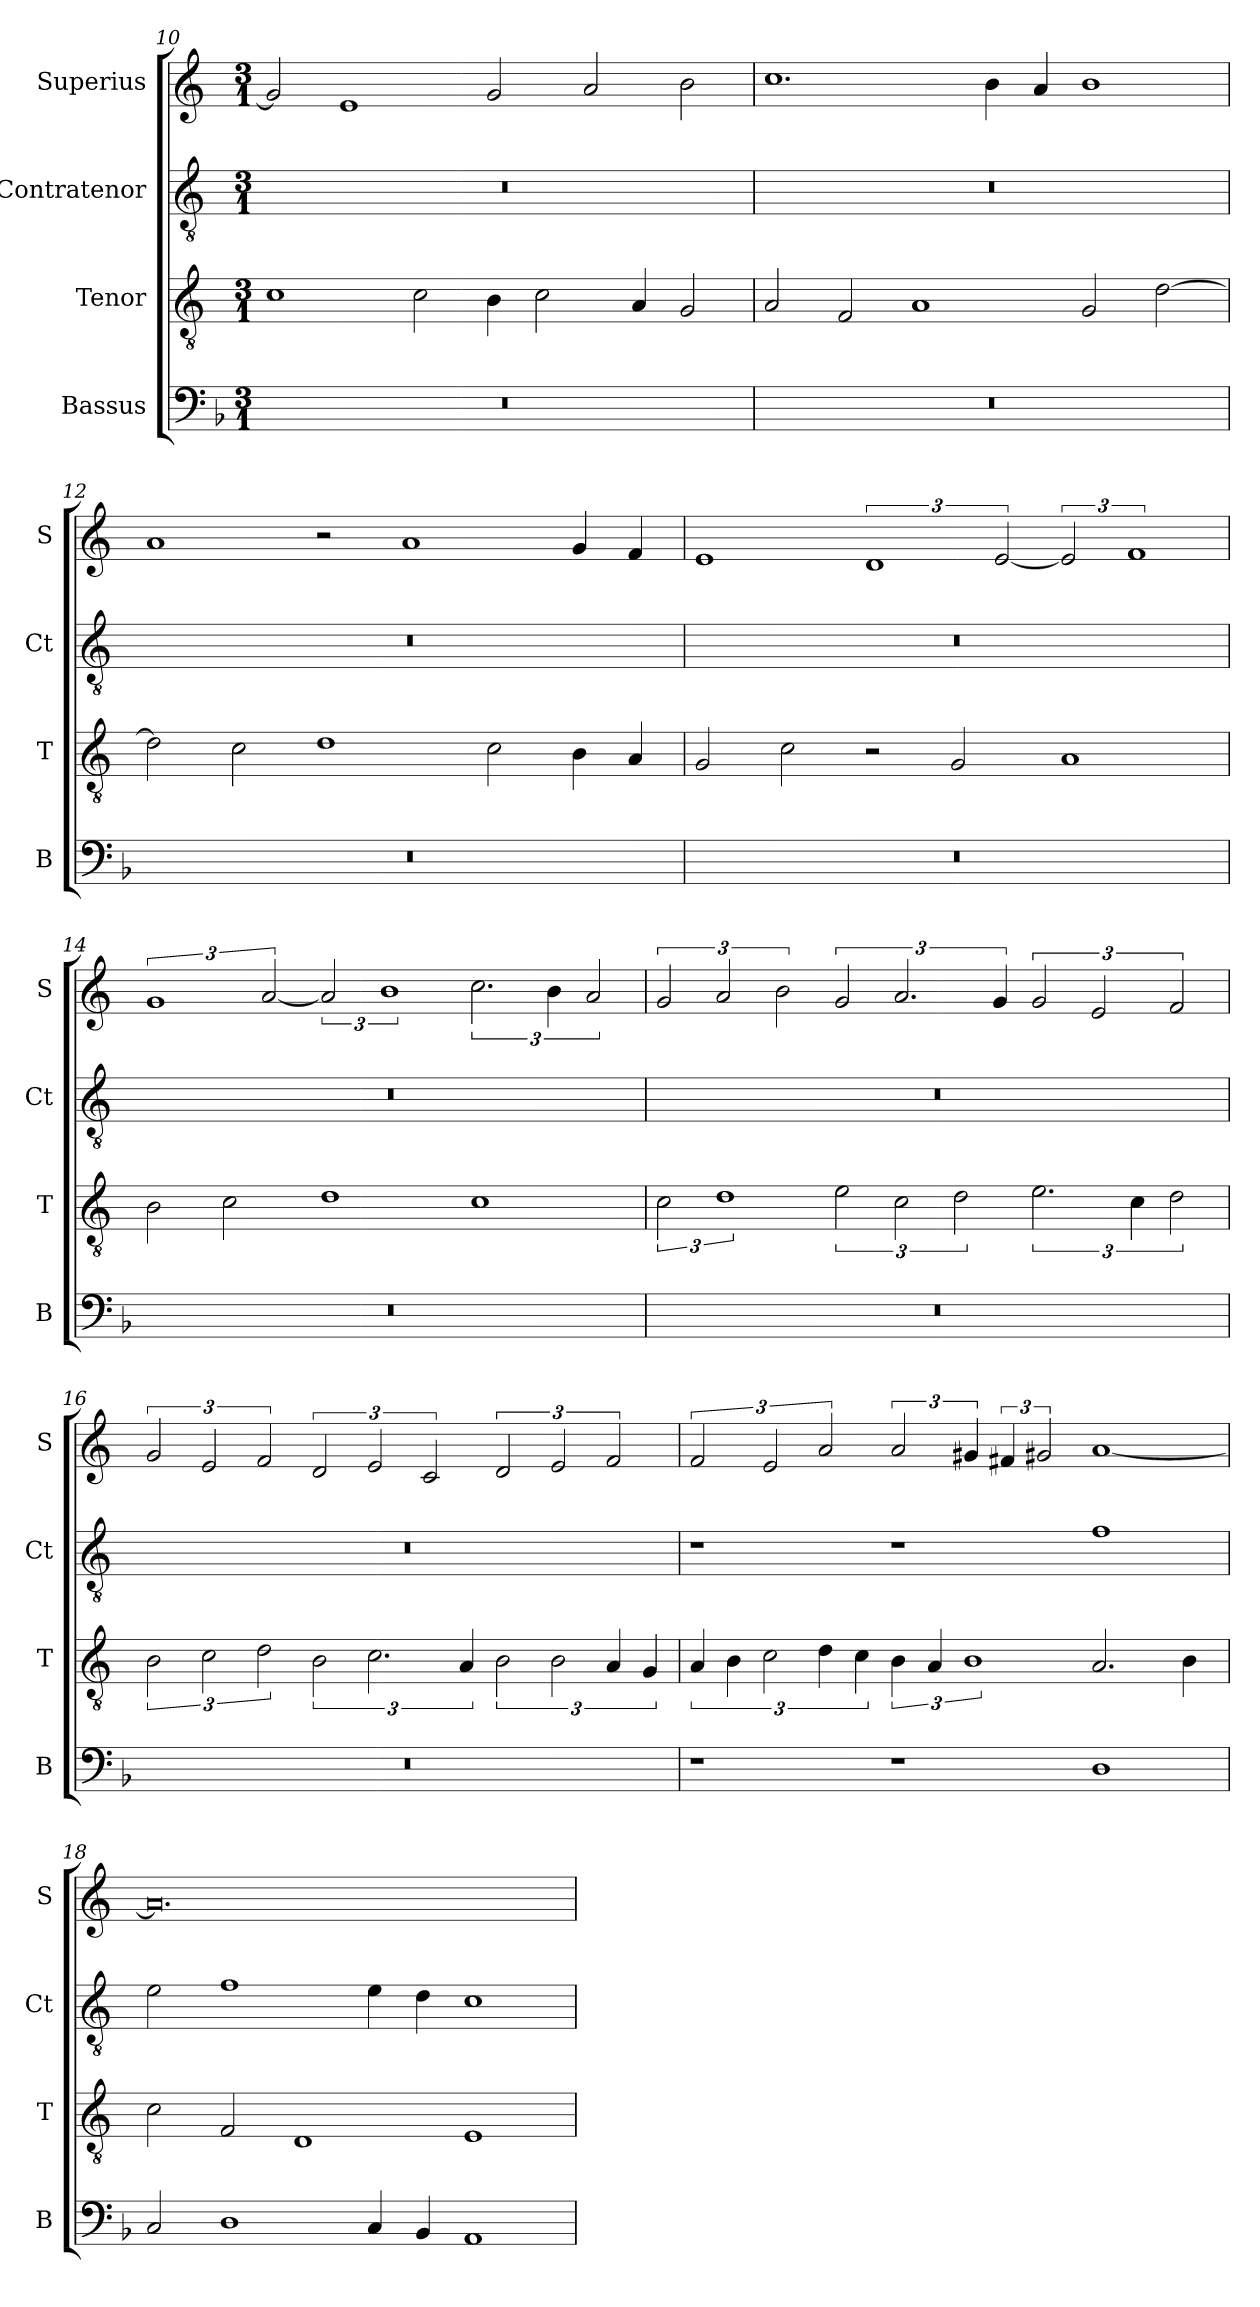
**kern	**kern	**kern	**kern
*part4	*part3	*part2	*part1
*staff4	*staff3	*staff2	*staff1
*I"Bassus	*I"Tenor	*I"Contratenor	*I"Superius
*I'B	*I'T	*I'Ct	*I'S
*clefF4	*clefGv2	*clefGv2	*clefG2
*k[b-]	*k[]	*k[]	*k[]
*M3/1	*M3/1	*M3/1	*M3/1
=10	=10	=10	=10
0.r	1c	0.r	2g]
.	.	.	1e
.	2c	.	.
.	4B	.	2g
.	2c	.	.
.	.	.	2a
.	4A	.	.
.	2G	.	2b
=11	=11	=11	=11
0.r	2A	0.r	1.cc
.	2F	.	.
.	1A	.	.
.	.	.	4b
.	.	.	4a
.	2G	.	1b
.	[2d	.	.
=12	=12	=12	=12
0.r	2d]	0.r	1a
.	2c	.	.
.	1d	.	2r
.	.	.	1a
.	2c	.	.
.	4B	.	4g
.	4A	.	4f
=13	=13	=13	=13
0.r	2G	0.r	1e
.	2c	.	.
.	2r	.	3%2d
.	2G	.	.
.	.	.	[3e
.	1A	.	3e]
.	.	.	3%2f
=14	=14	=14	=14
0.r	2B	0.r	3%2g
.	2c	.	.
.	.	.	[3a
.	1d	.	3a]
.	.	.	3%2b
.	1c	.	3.cc
.	.	.	6b
.	.	.	3a
=15	=15	=15	=15
0.r	3c	0.r	3g
.	3%2d	.	3a
.	.	.	3b
.	3e	.	3g
.	3c	.	3.a
.	3d	.	.
.	.	.	6g
.	3.e	.	3g
.	.	.	3e
.	6c	.	.
.	3d	.	3f
=16	=16	=16	=16
0.r	3B	0.r	3g
.	3c	.	3e
.	3d	.	3f
.	3B	.	3d
.	3.c	.	3e
.	.	.	3c
.	6A	.	.
.	3B	.	3d
.	3B	.	3e
.	6A	.	3f
.	6G	.	.
=17	=17	=17	=17
1r	6A	1r	3f
.	6B	.	.
.	3c	.	3e
.	6d	.	3a
.	6c	.	.
1r	6B	1r	3a
.	6A	.	.
.	3%2B	.	6g#X
.	.	.	6f#X
.	.	.	3g#X
1D	2.A	1f	[1a
.	4B	.	.
=18	=18	=18	=18
2C	2c	2e	0.a]
1D	2F	1f	.
.	1D	.	.
4C	.	4e	.
4BB-	.	4d	.
1AA	1E	1c	.
=	=	=	=
*-	*-	*-	*-
